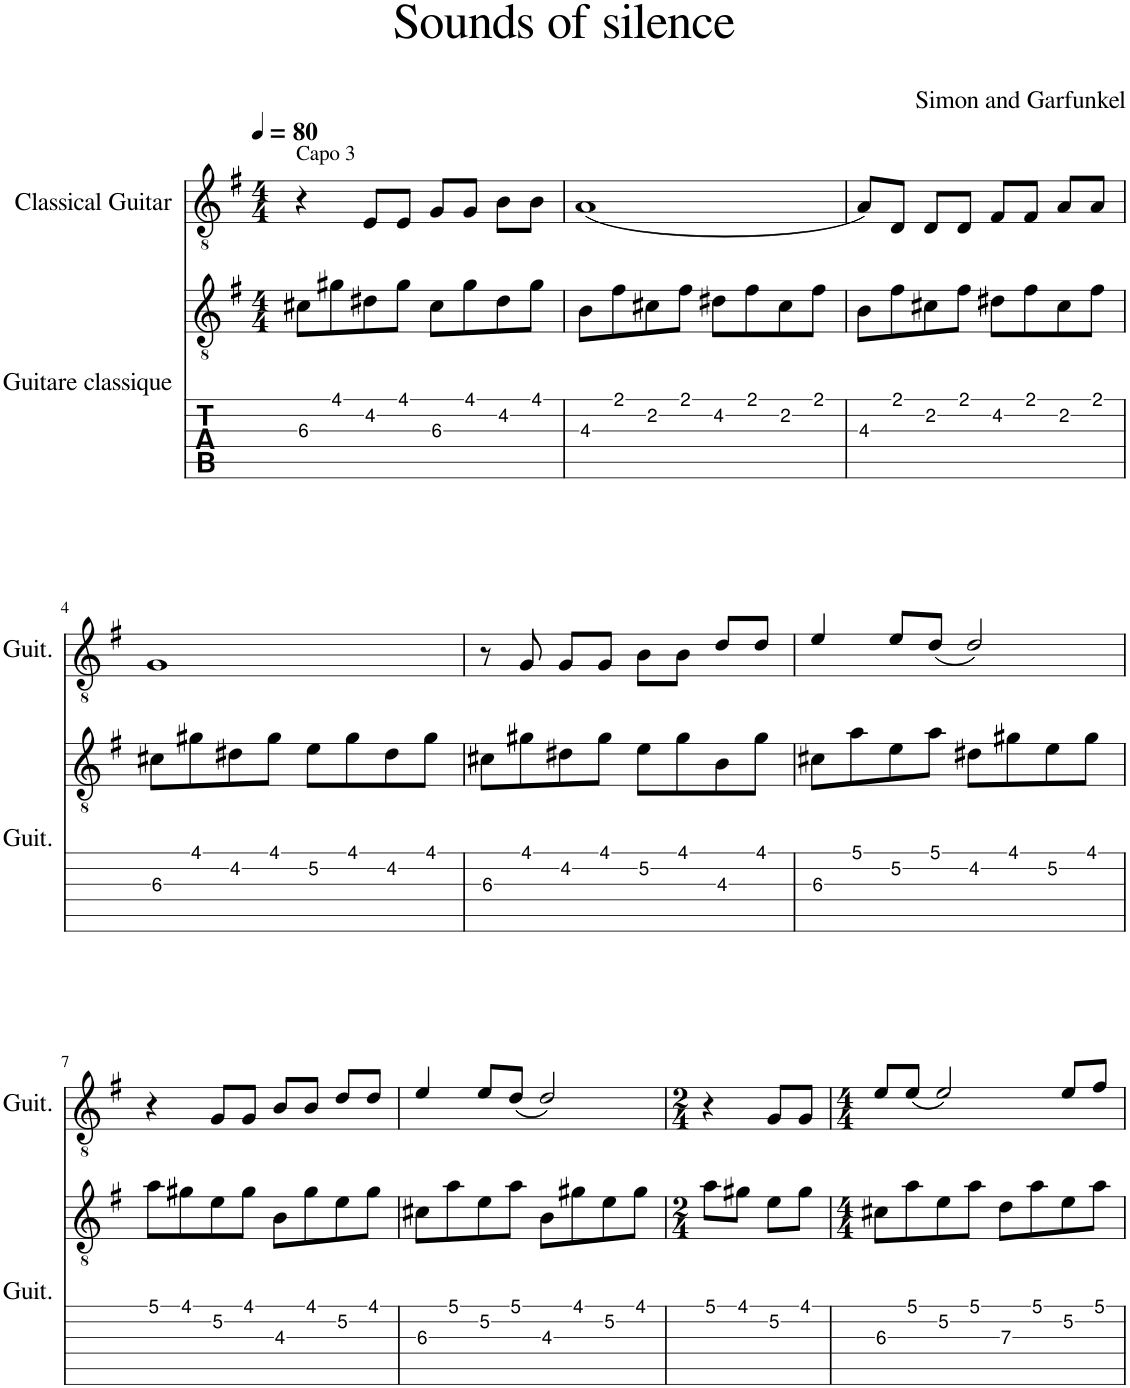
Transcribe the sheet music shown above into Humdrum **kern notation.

**kern	**kern	**kern
*part2	*part2	*part1
*staff3	*staff2	*staff1
*I"Guitare classique	*	*I"Classical Guitar
*I'Guit.	*	*I'Guit.
*stria6	*	*
*	*clefGv2	*clefGv2
*k[f#]	*k[f#]	*k[f#]
*M4/4	*M4/4	*M4/4
*MM80	*MM80	*MM80
=1	=1	=1
!	!	!LO:TX:a:t=Capo 3
8c#L	8c#X\L	4r
8g#J	8g#X\	.
8d#L	8d#X\	8E/L
8g#J	8g#\J	8E/J
8c#L	8c#\L	8G/L
8g#J	8g#\	8G/J
8d#L	8d#\	8B\L
8g#J	8g#\J	8B\J
=2	=2	=2
8BL	8B\L	(1A
8f#J	8f#\	.
8c#L	8c#X\	.
8f#J	8f#\J	.
8d#L	8d#X\L	.
8f#J	8f#\	.
8c#L	8c#\	.
8f#J	8f#\J	.
=3	=3	=3
8BL	8B\L	8A/L)
8f#J	8f#\	8D/J
8c#L	8c#X\	8D/L
8f#J	8f#\J	8D/J
8d#L	8d#X\L	8F#/L
8f#J	8f#\	8F#/J
8c#L	8c#\	8A/L
8f#J	8f#\J	8A/J
!!LO:LB:g=z
=4	=4	=4
8c#L	8c#X\L	1G
8g#J	8g#X\	.
8d#L	8d#X\	.
8g#J	8g#\J	.
8eL	8e\L	.
8g#J	8g#\	.
8d#L	8d#\	.
8g#J	8g#\J	.
=5	=5	=5
8c#L	8c#X\L	8r
8g#J	8g#X\	8G/
8d#L	8d#X\	8G/L
8g#J	8g#\J	8G/J
8eL	8e\L	8B\L
8g#J	8g#\	8B\J
8BL	8B\	8d/L
8g#J	8g#\J	8d/J
=6	=6	=6
8c#L	8c#X\L	4e/
8aJ	8a\	.
8eL	8e\	8e/L
8aJ	8a\J	(8d/J
8d#L	8d#X\L	2d/)
8g#J	8g#X\	.
8eL	8e\	.
8g#J	8g#\J	.
!!LO:LB:g=z
=7	=7	=7
8aL	8a\L	4r
8g#J	8g#X\	.
8eL	8e\	8G/L
8g#J	8g#\J	8G/J
8BL	8B\L	8B/L
8g#J	8g#\	8B/J
8eL	8e\	8d/L
8g#J	8g#\J	8d/J
=8	=8	=8
8c#L	8c#X\L	4e/
8aJ	8a\	.
8eL	8e\	8e/L
8aJ	8a\J	(8d/J
8BL	8B\L	2d/)
8g#J	8g#X\	.
8eL	8e\	.
8g#J	8g#\J	.
=9	=9	=9
*M2/4	*M2/4	*M2/4
8aL	8a\L	4r
8g#J	8g#X\J	.
8eL	8e\L	8G/L
8g#J	8g#\J	8G/J
=10	=10	=10
*M4/4	*M4/4	*M4/4
8c#L	8c#X\L	8e/L
8aJ	8a\	(8e/J
8eL	8e\	2e/)
8aJ	8a\J	.
8dL	8d\L	.
8aJ	8a\	.
8eL	8e\	8e/L
8aJ	8a\J	8f#/J
=	=	=
*-	*-	*-
